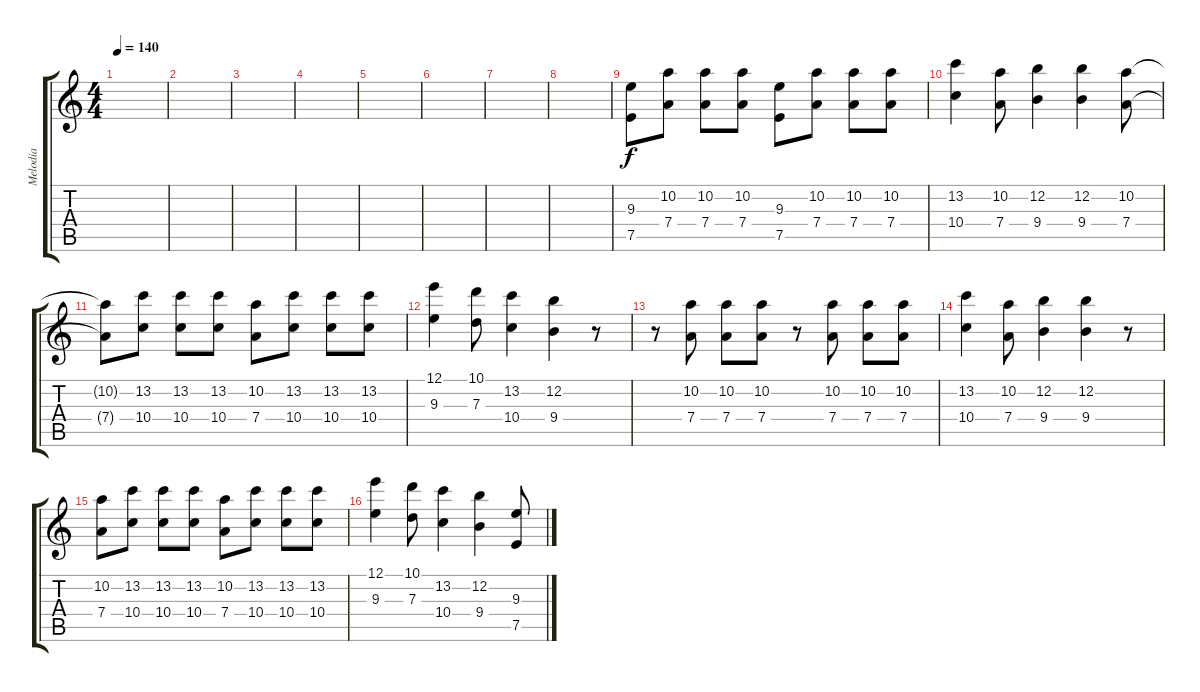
\track ("Melodia" "Melodia") {instrument distortionguitar}
\staff {score tabs}
\tuning (E4 B3 G3 D3 A2 E2) {hide}
\ts (4 4)
\tempo 140
\clef g2
\ks c
|
|
|
|
|
|
|
|
(9.3 7.5).8 (10.2 7.4).8 (10.2 7.4).8 (10.2 7.4).8 (9.3 7.5).8 (10.2 7.4).8 (10.2 7.4).8 (10.2 7.4).8 |
(13.2 10.4).4 (10.2 7.4).8 (12.2 9.4).4 (12.2 9.4).4 (10.2 7.4).8 |
(10.2{t} 7.4{t}).8 (13.2 10.4).8 (13.2 10.4).8 (13.2 10.4).8 (10.2 7.4).8 (13.2 10.4).8 (13.2 10.4).8 (13.2 10.4).8 |
(12.1 9.3).4 (10.1 7.3).8 (13.2 10.4).4 (12.2 9.4).4 r.8 |
r.8 (10.2 7.4).8 (10.2 7.4).8 (10.2 7.4).8 r.8 (10.2 7.4).8 (10.2 7.4).8 (10.2 7.4).8 |
(13.2 10.4).4 (10.2 7.4).8 (12.2 9.4).4 (12.2 9.4).4 r.8 |
(10.2 7.4).8 (13.2 10.4).8 (13.2 10.4).8 (13.2 10.4).8 (10.2 7.4).8 (13.2 10.4).8 (13.2 10.4).8 (13.2 10.4).8 |
(12.1 9.3).4 (10.1 7.3).8 (13.2 10.4).4 (12.2 9.4).4 (9.3 7.5).8
